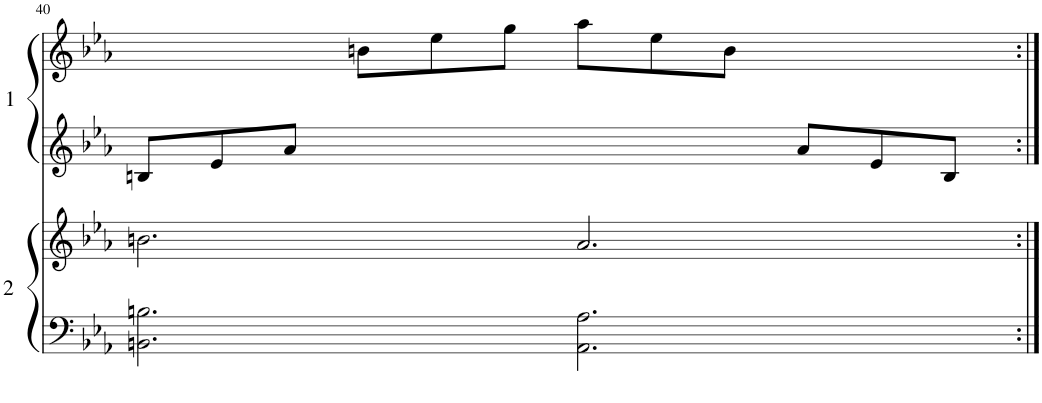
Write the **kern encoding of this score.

**kern	**kern	**kern	**kern
*part2	*part2	*part1	*part1
*staff4	*staff3	*staff2	*staff1
*I"2	*	*I"1	*
!!LO:PB:g=z
*clefF4	*clefG2	*clefG2	*clefG2
*k[b-e-a-]	*k[b-e-a-]	*k[b-e-a-]	*k[b-e-a-]
*M12/8	*M12/8	*M12/8	*M12/8
=40	=40	=40	=40
*	*	*^	*
2.BBn\ 2.Bn\	2.bn\	8Bn/L	1.ryy	4.ryy
.	.	8e-/	.	.
.	.	8a-/J	.	.
.	.	2.ryy	.	8bn\L
.	.	.	.	8ee-\
.	.	.	.	8gg\J
2.AA-\ 2.A-\	2.a-/	.	.	8aa-\L
.	.	.	.	8ee-\
.	.	.	.	8b\J
.	.	8a-/L	.	4.ryy
.	.	8e-/	.	.
.	.	8B/J	.	.
*	*	*v	*v	*
=:|!	=:|!	=:|!	=:|!
*-	*-	*-	*-
